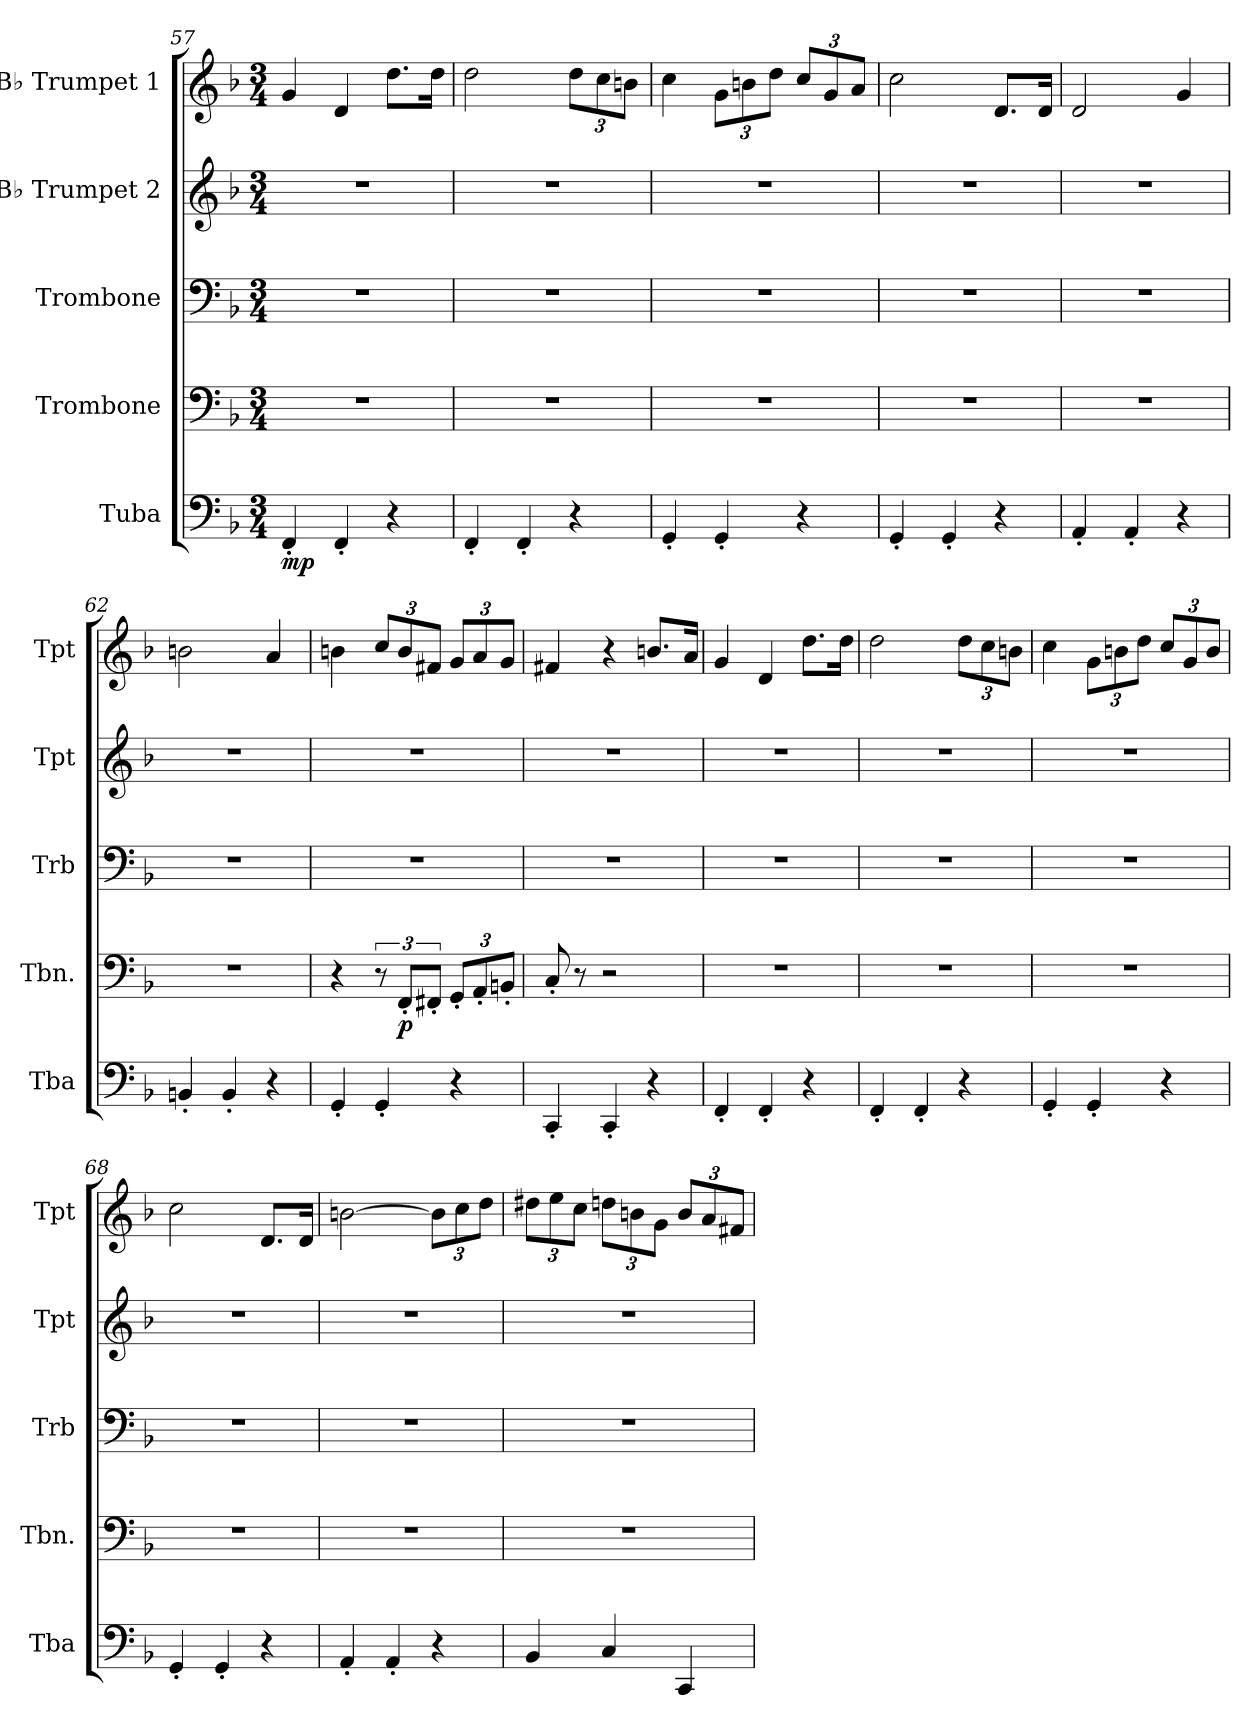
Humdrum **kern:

**kern	**dynam	**kern	**dynam	**kern	**kern	**kern
*part5	*part5	*part4	*part4	*part3	*part2	*part1
*staff5	*staff5	*staff4	*staff4	*staff3	*staff2	*staff1
*I"Tuba	*	*I"Trombone	*	*I"Trombone	*I"B♭ Trumpet 2	*I"B♭ Trumpet 1
*I'Tba	*	*I'Tbn.	*	*I'Trb	*I'Tpt	*I'Tpt
*clefF4	*	*clefF4	*	*clefF4	*clefG2	*clefG2
*	*	*	*	*	*ITrd1c2	*ITrd1c2
*k[b-]	*	*k[b-]	*	*k[b-]	*k[b-e-a-]	*k[b-e-a-]
*M3/4	*	*M3/4	*	*M3/4	*M3/4	*M3/4
=57	=57	=57	=57	=57	=57	=57
!	!LO:DY:b	!	!	!	!	!
4FF'/	mp	2.r	.	2.r	2.r	4f/
4FF'/	.	.	.	.	.	4c/
4r	.	.	.	.	.	8.cc\L
.	.	.	.	.	.	16cc\Jk
!!LO:PB:g=z
=58	=58	=58	=58	=58	=58	=58
4FF'/	.	2.r	.	2.r	2.r	2cc\
4FF'/	.	.	.	.	.	.
*	*	*	*	*	*	*Xbrackettup
4r	.	.	.	.	.	12cc\L
.	.	.	.	.	.	12b-\
.	.	.	.	.	.	12an\J
=59	=59	=59	=59	=59	=59	=59
4GG'/	.	2.r	.	2.r	2.r	4b-\
4GG'/	.	.	.	.	.	12f\L
.	.	.	.	.	.	12an\
.	.	.	.	.	.	12cc\J
4r	.	.	.	.	.	12b-/L
.	.	.	.	.	.	12f/
.	.	.	.	.	.	12g/J
=60	=60	=60	=60	=60	=60	=60
4GG'/	.	2.r	.	2.r	2.r	2b-\
4GG'/	.	.	.	.	.	.
4r	.	.	.	.	.	8.c/L
.	.	.	.	.	.	16c/Jk
=61	=61	=61	=61	=61	=61	=61
4AA'/	.	2.r	.	2.r	2.r	2c/
4AA'/	.	.	.	.	.	.
4r	.	.	.	.	.	4f/
=62	=62	=62	=62	=62	=62	=62
4BBn'/	.	2.r	.	2.r	2.r	2an\
4BB'/	.	.	.	.	.	.
4r	.	.	.	.	.	4g/
=63	=63	=63	=63	=63	=63	=63
4GG'/	.	4r	.	2.r	2.r	4an\
4GG'/	.	12r	.	.	.	12b-/L
!	!	!	!LO:DY:b	!	!	!
.	.	12FF'/L	p	.	.	12a/
.	.	12FF#X'/J	.	.	.	12en/J
*	*	*Xbrackettup	*	*	*	*
4r	.	12GG'/L	.	.	.	12f/L
.	.	12AA'/	.	.	.	12g/
.	.	12BBn'/J	.	.	.	12f/J
=64	=64	=64	=64	=64	=64	=64
4CC'/	.	8C'/	.	2.r	2.r	4en/
.	.	8r	.	.	.	.
4CC'/	.	2r	.	.	.	4r
4r	.	.	.	.	.	8.an/L
.	.	.	.	.	.	16g/Jk
=65	=65	=65	=65	=65	=65	=65
4FF'/	.	2.r	.	2.r	2.r	4f/
4FF'/	.	.	.	.	.	4c/
4r	.	.	.	.	.	8.cc\L
.	.	.	.	.	.	16cc\Jk
!!LO:LB:g=z
=66	=66	=66	=66	=66	=66	=66
4FF'/	.	2.r	.	2.r	2.r	2cc\
4FF'/	.	.	.	.	.	.
4r	.	.	.	.	.	12cc\L
.	.	.	.	.	.	12b-\
.	.	.	.	.	.	12an\J
=67	=67	=67	=67	=67	=67	=67
4GG'/	.	2.r	.	2.r	2.r	4b-\
4GG'/	.	.	.	.	.	12f\L
.	.	.	.	.	.	12an\
.	.	.	.	.	.	12cc\J
4r	.	.	.	.	.	12b-/L
.	.	.	.	.	.	12f/
.	.	.	.	.	.	12a/J
=68	=68	=68	=68	=68	=68	=68
4GG'/	.	2.r	.	2.r	2.r	2b-\
4GG'/	.	.	.	.	.	.
4r	.	.	.	.	.	8.c/L
.	.	.	.	.	.	16c/Jk
=69	=69	=69	=69	=69	=69	=69
4AA'/	.	2.r	.	2.r	2.r	[2an\
4AA'/	.	.	.	.	.	.
4r	.	.	.	.	.	12a\L]
.	.	.	.	.	.	12b-\
.	.	.	.	.	.	12cc\J
=70	=70	=70	=70	=70	=70	=70
4BB-/	.	2.r	.	2.r	2.r	12cc#X\L
.	.	.	.	.	.	12dd\
.	.	.	.	.	.	12b-\J
4C/	.	.	.	.	.	12ccn\L
.	.	.	.	.	.	12an\
.	.	.	.	.	.	12f\J
4CC/	.	.	.	.	.	12a/L
.	.	.	.	.	.	12g/
.	.	.	.	.	.	12en/J
=	=	=	=	=	=	=
*-	*-	*-	*-	*-	*-	*-
